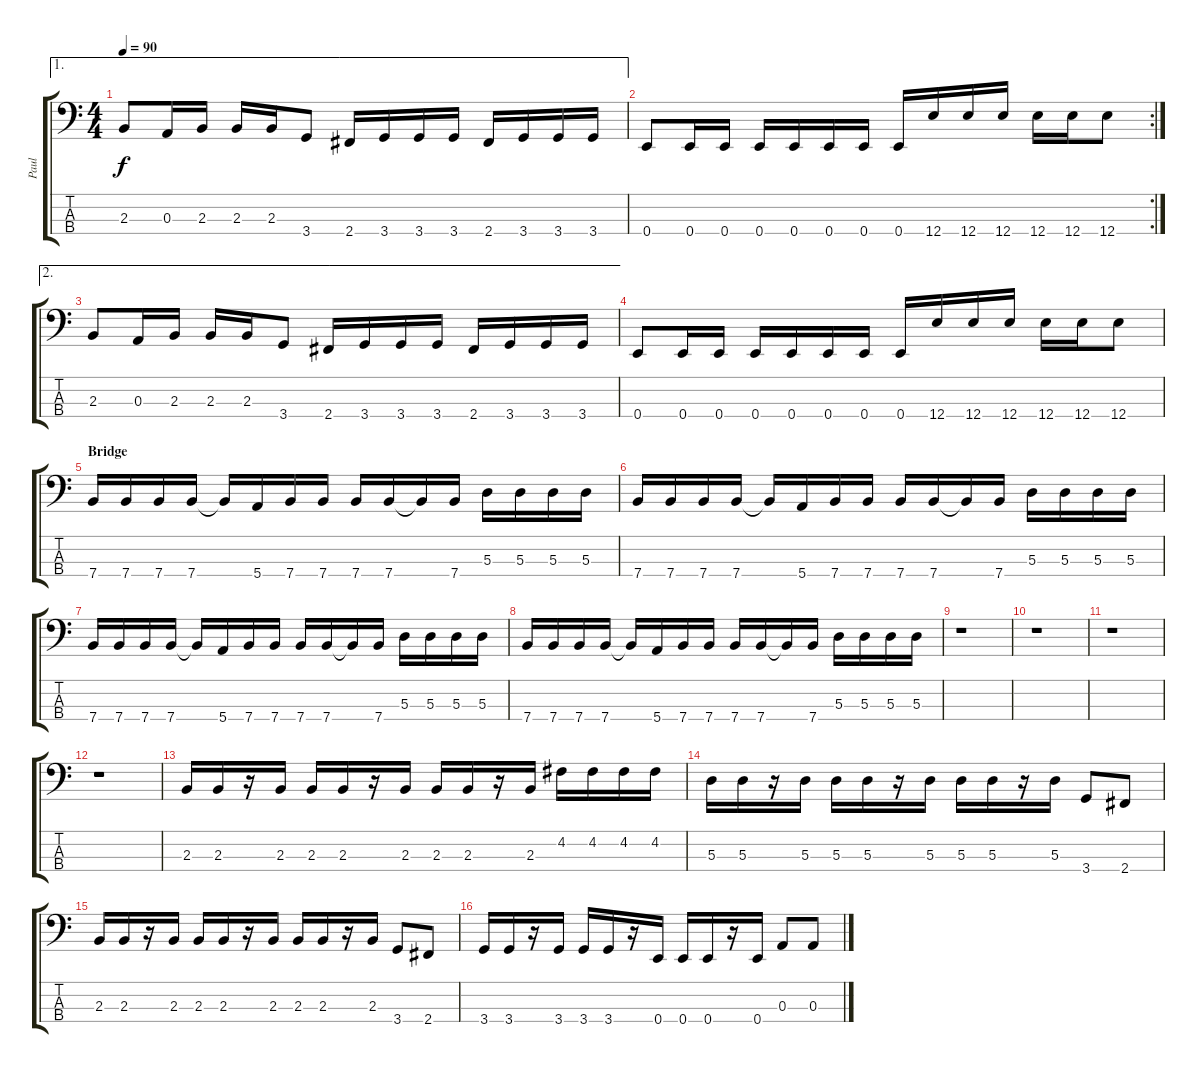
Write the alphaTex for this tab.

\track ("Paul" "Paul") {instrument electricbasspick}
\staff {score tabs}
\tuning (G2 D2 A1 E1) {hide}
\ae 1
\ts (4 4)
\tempo 90
\clef f4
\ks c
2.3.8{dy f} 0.3.16 2.3.16 2.3.16 2.3.16 3.4.8 2.4.16 3.4.16 3.4.16 3.4.16 2.4.16 3.4.16 3.4.16 3.4.16 |
\rc 2
0.4.8 0.4.16 0.4.16 0.4.16 0.4.16 0.4.16 0.4.16 0.4.16 12.4.16 12.4.16 12.4.16 12.4.16 12.4.16 12.4.8 |
\ae 2
2.3.8 0.3.16 2.3.16 2.3.16 2.3.16 3.4.8 2.4.16 3.4.16 3.4.16 3.4.16 2.4.16 3.4.16 3.4.16 3.4.16 |
0.4.8 0.4.16 0.4.16 0.4.16 0.4.16 0.4.16 0.4.16 0.4.16 12.4.16 12.4.16 12.4.16 12.4.16 12.4.16 12.4.8 |
\section ("" "Bridge")
7.4.16 7.4.16 7.4.16 7.4.16 7.4{t}.16 5.4.16 7.4.16 7.4.16 7.4.16 7.4.16 7.4{t}.16 7.4.16 5.3.16 5.3.16 5.3.16 5.3.16 |
7.4.16 7.4.16 7.4.16 7.4.16 7.4{t}.16 5.4.16 7.4.16 7.4.16 7.4.16 7.4.16 7.4{t}.16 7.4.16 5.3.16 5.3.16 5.3.16 5.3.16 |
7.4.16 7.4.16 7.4.16 7.4.16 7.4{t}.16 5.4.16 7.4.16 7.4.16 7.4.16 7.4.16 7.4{t}.16 7.4.16 5.3.16 5.3.16 5.3.16 5.3.16 |
7.4.16 7.4.16 7.4.16 7.4.16 7.4{t}.16 5.4.16 7.4.16 7.4.16 7.4.16 7.4.16 7.4{t}.16 7.4.16 5.3.16 5.3.16 5.3.16 5.3.16 |
r.1 |
r.1 |
r.1 |
r.1 |
2.3.16 2.3.16 r.16 2.3.16 2.3.16 2.3.16 r.16 2.3.16 2.3.16 2.3.16 r.16 2.3.16 4.2.16 4.2.16 4.2.16 4.2.16 |
5.3.16 5.3.16 r.16 5.3.16 5.3.16 5.3.16 r.16 5.3.16 5.3.16 5.3.16 r.16 5.3.16 3.4.8 2.4.8 |
2.3.16 2.3.16 r.16 2.3.16 2.3.16 2.3.16 r.16 2.3.16 2.3.16 2.3.16 r.16 2.3.16 3.4.8 2.4.8 |
3.4.16 3.4.16 r.16 3.4.16 3.4.16 3.4.16 r.16 0.4.16 0.4.16 0.4.16 r.16 0.4.16 0.3.8 0.3.8
